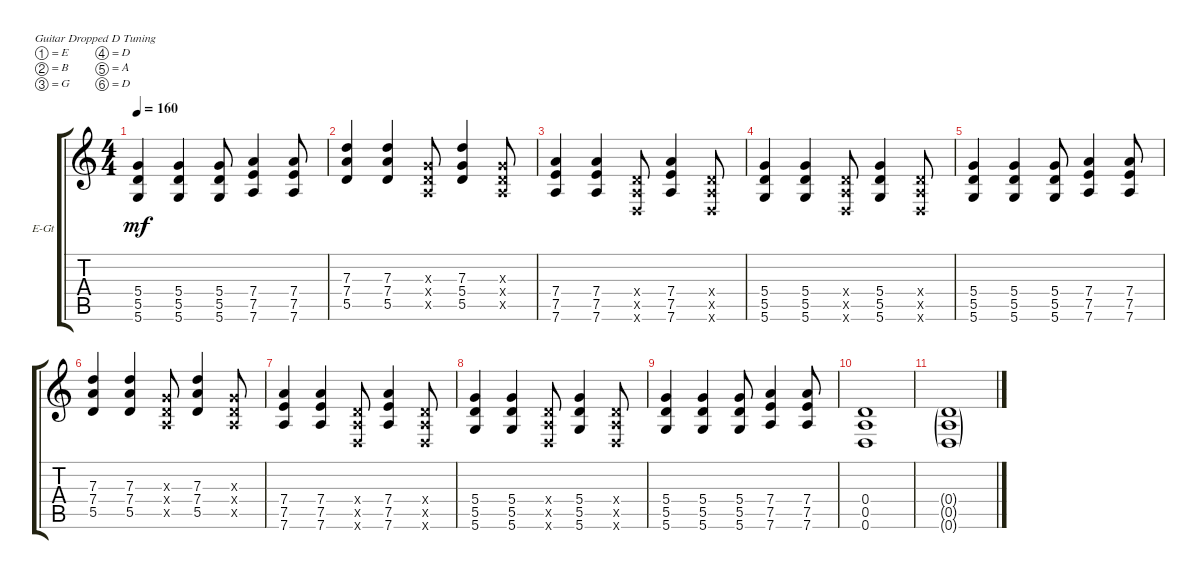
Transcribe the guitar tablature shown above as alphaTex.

\bracketExtendMode groupsimilarinstruments
\firstSystemTrackNameOrientation horizontal
\otherSystemsTrackNameOrientation horizontal
\track ("Electric Guitar 1" "E-Gt") {mute instrument distortionguitar}
\staff {score tabs}
\tuning (E4 B3 G3 D3 A2 D2)
\ts (4 4)
\tempo 160
\clef g2
\ks c
(5.5 5.4 5.6).4{dy mf} (5.4 5.5 5.6).4 (5.4 5.5 5.6).8 (7.5 7.4 7.6).4 (7.4 7.5 7.6).8 |
(5.5 7.4 7.3).4 (7.3 7.4 5.5).4 (0.3{x} 0.4{x} 0.5{x}).8 (5.5 5.4 7.3).4 (0.3{x} 0.4{x} 0.5{x}).8 |
(7.5 7.4 7.6).4 (7.4 7.5 7.6).4 (0.4{x} 0.5{x} 0.6{x}).8 (7.5 7.4 7.6).4 (0.4{x} 0.5{x} 0.6{x}).8 |
(5.5 5.4 5.6).4 (5.4 5.5 5.6).4 (0.4{x} 0.5{x} 0.6{x}).8 (5.5 5.4 5.6).4 (0.4{x} 0.5{x} 0.6{x}).8 |
(5.5 5.4 5.6).4 (5.4 5.5 5.6).4 (5.4 5.5 5.6).8 (7.5 7.4 7.6).4 (7.4 7.5 7.6).8 |
(5.5 7.4 7.3).4 (7.3 7.4 5.5).4 (0.3{x} 0.4{x} 0.5{x}).8 (5.5 7.4 7.3).4 (0.3{x} 0.4{x} 0.5{x}).8 |
(7.5 7.4 7.6).4 (7.4 7.5 7.6).4 (0.4{x} 0.5{x} 0.6{x}).8 (7.5 7.4 7.6).4 (0.4{x} 0.5{x} 0.6{x}).8 |
(5.5 5.4 5.6).4 (5.4 5.5 5.6).4 (0.4{x} 0.5{x} 0.6{x}).8 (5.5 5.4 5.6).4 (0.4{x} 0.5{x} 0.6{x}).8 |
(5.5 5.4 5.6).4 (5.4 5.5 5.6).4 (5.4 5.5 5.6).8 (7.5 7.4 7.6).4 (7.4 7.5 7.6).8 |
(0.6 0.5 0.4).1 |
(0.4{g} 0.5{g} 0.6{g}).1
